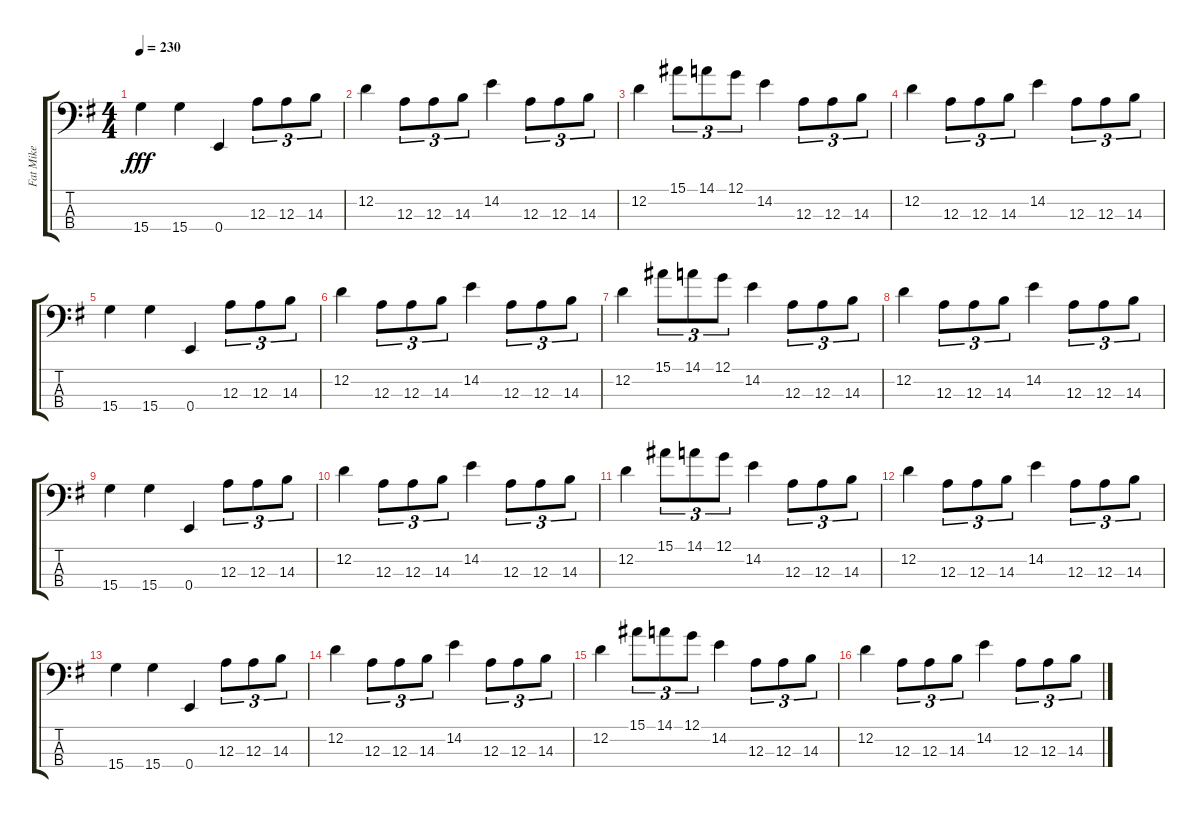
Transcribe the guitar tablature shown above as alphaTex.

\track ("Fat Mike" "Fat Mike") {instrument electricbasspick}
\staff {score tabs}
\tuning (G2 D2 A1 E1) {hide}
\ts (4 4)
\tempo 230
\clef f4
\ks eminor
15.4.4{dy fff} 15.4.4 0.4.4 12.3.8{tu (3 2)} 12.3.8{tu (3 2)} 14.3.8{tu (3 2)} |
12.2.4 12.3.8{tu (3 2)} 12.3.8{tu (3 2)} 14.3.8{tu (3 2)} 14.2.4 12.3.8{tu (3 2)} 12.3.8{tu (3 2)} 14.3.8{tu (3 2)} |
12.2.4 15.1.8{tu (3 2)} 14.1.8{tu (3 2)} 12.1.8{tu (3 2)} 14.2.4 12.3.8{tu (3 2)} 12.3.8{tu (3 2)} 14.3.8{tu (3 2)} |
12.2.4 12.3.8{tu (3 2)} 12.3.8{tu (3 2)} 14.3.8{tu (3 2)} 14.2.4 12.3.8{tu (3 2)} 12.3.8{tu (3 2)} 14.3.8{tu (3 2)} |
15.4.4 15.4.4 0.4.4 12.3.8{tu (3 2)} 12.3.8{tu (3 2)} 14.3.8{tu (3 2)} |
12.2.4 12.3.8{tu (3 2)} 12.3.8{tu (3 2)} 14.3.8{tu (3 2)} 14.2.4 12.3.8{tu (3 2)} 12.3.8{tu (3 2)} 14.3.8{tu (3 2)} |
12.2.4 15.1.8{tu (3 2)} 14.1.8{tu (3 2)} 12.1.8{tu (3 2)} 14.2.4 12.3.8{tu (3 2)} 12.3.8{tu (3 2)} 14.3.8{tu (3 2)} |
12.2.4 12.3.8{tu (3 2)} 12.3.8{tu (3 2)} 14.3.8{tu (3 2)} 14.2.4 12.3.8{tu (3 2)} 12.3.8{tu (3 2)} 14.3.8{tu (3 2)} |
15.4.4 15.4.4 0.4.4 12.3.8{tu (3 2)} 12.3.8{tu (3 2)} 14.3.8{tu (3 2)} |
12.2.4 12.3.8{tu (3 2)} 12.3.8{tu (3 2)} 14.3.8{tu (3 2)} 14.2.4 12.3.8{tu (3 2)} 12.3.8{tu (3 2)} 14.3.8{tu (3 2)} |
12.2.4 15.1.8{tu (3 2)} 14.1.8{tu (3 2)} 12.1.8{tu (3 2)} 14.2.4 12.3.8{tu (3 2)} 12.3.8{tu (3 2)} 14.3.8{tu (3 2)} |
12.2.4 12.3.8{tu (3 2)} 12.3.8{tu (3 2)} 14.3.8{tu (3 2)} 14.2.4 12.3.8{tu (3 2)} 12.3.8{tu (3 2)} 14.3.8{tu (3 2)} |
15.4.4 15.4.4 0.4.4 12.3.8{tu (3 2)} 12.3.8{tu (3 2)} 14.3.8{tu (3 2)} |
12.2.4 12.3.8{tu (3 2)} 12.3.8{tu (3 2)} 14.3.8{tu (3 2)} 14.2.4 12.3.8{tu (3 2)} 12.3.8{tu (3 2)} 14.3.8{tu (3 2)} |
12.2.4 15.1.8{tu (3 2)} 14.1.8{tu (3 2)} 12.1.8{tu (3 2)} 14.2.4 12.3.8{tu (3 2)} 12.3.8{tu (3 2)} 14.3.8{tu (3 2)} |
12.2.4 12.3.8{tu (3 2)} 12.3.8{tu (3 2)} 14.3.8{tu (3 2)} 14.2.4 12.3.8{tu (3 2)} 12.3.8{tu (3 2)} 14.3.8{tu (3 2)}
